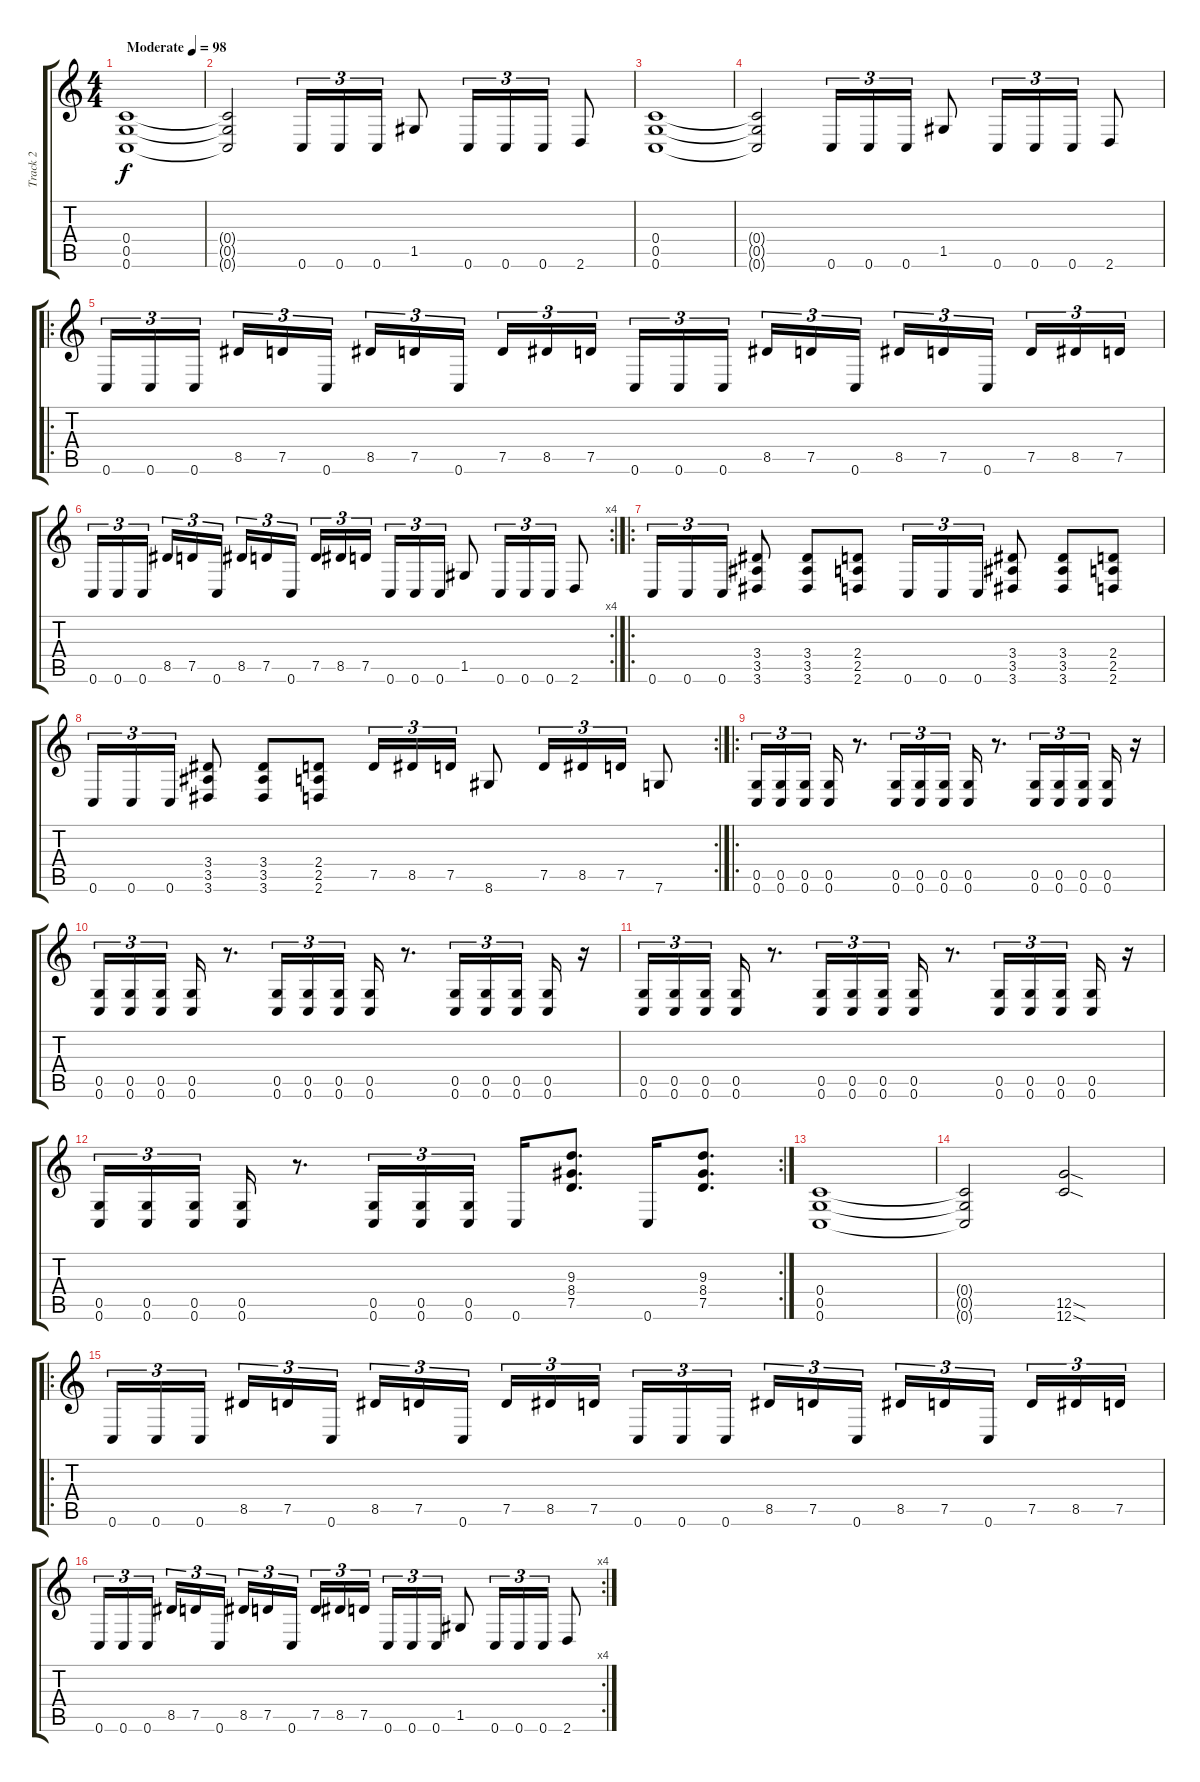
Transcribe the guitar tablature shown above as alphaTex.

\track ("Track 2" "Track 2") {instrument distortionguitar}
\staff {score tabs}
\tuning (D4 A3 F3 C3 G2 C2) {hide}
\ts (4 4)
\tempo (98 "Moderate")
\clef g2
\ks c
(0.4 0.5 0.6).1{dy f instrument distortionguitar} |
(0.4{t} 0.5{t} 0.6{t}).2 0.6.16{tu (3 2)} 0.6.16{tu (3 2)} 0.6.16{tu (3 2)} 1.5.8 0.6.16{tu (3 2)} 0.6.16{tu (3 2)} 0.6.16{tu (3 2)} 2.6.8 |
(0.4 0.5 0.6).1 |
(0.4{t} 0.5{t} 0.6{t}).2 0.6.16{tu (3 2)} 0.6.16{tu (3 2)} 0.6.16{tu (3 2)} 1.5.8 0.6.16{tu (3 2)} 0.6.16{tu (3 2)} 0.6.16{tu (3 2)} 2.6.8 |
\ro
0.6.16{tu (3 2)} 0.6.16{tu (3 2)} 0.6.16{tu (3 2) beam splitsecondary} 8.5.16{tu (3 2)} 7.5.16{tu (3 2)} 0.6.16{tu (3 2)} 8.5.16{tu (3 2)} 7.5.16{tu (3 2)} 0.6.16{tu (3 2) beam splitsecondary} 7.5.16{tu (3 2)} 8.5.16{tu (3 2)} 7.5.16{tu (3 2)} 0.6.16{tu (3 2)} 0.6.16{tu (3 2)} 0.6.16{tu (3 2) beam splitsecondary} 8.5.16{tu (3 2)} 7.5.16{tu (3 2)} 0.6.16{tu (3 2)} 8.5.16{tu (3 2)} 7.5.16{tu (3 2)} 0.6.16{tu (3 2) beam splitsecondary} 7.5.16{tu (3 2)} 8.5.16{tu (3 2)} 7.5.16{tu (3 2)} |
\rc 4
0.6.16{tu (3 2)} 0.6.16{tu (3 2)} 0.6.16{tu (3 2) beam splitsecondary} 8.5.16{tu (3 2)} 7.5.16{tu (3 2)} 0.6.16{tu (3 2)} 8.5.16{tu (3 2)} 7.5.16{tu (3 2)} 0.6.16{tu (3 2) beam splitsecondary} 7.5.16{tu (3 2)} 8.5.16{tu (3 2)} 7.5.16{tu (3 2)} 0.6.16{tu (3 2)} 0.6.16{tu (3 2)} 0.6.16{tu (3 2)} 1.5.8 0.6.16{tu (3 2)} 0.6.16{tu (3 2)} 0.6.16{tu (3 2)} 2.6.8 |
\ro
0.6.16{tu (3 2)} 0.6.16{tu (3 2)} 0.6.16{tu (3 2)} (3.4 3.5 3.6).8 (3.4 3.5 3.6).8 (2.4 2.5 2.6).8 0.6.16{tu (3 2)} 0.6.16{tu (3 2)} 0.6.16{tu (3 2)} (3.4 3.5 3.6).8 (3.4 3.5 3.6).8 (2.4 2.5 2.6).8 |
\rc 2
0.6.16{tu (3 2)} 0.6.16{tu (3 2)} 0.6.16{tu (3 2)} (3.4 3.5 3.6).8 (3.4 3.5 3.6).8 (2.4 2.5 2.6).8 7.5.16{tu (3 2)} 8.5.16{tu (3 2)} 7.5.16{tu (3 2)} 8.6.8 7.5.16{tu (3 2)} 8.5.16{tu (3 2)} 7.5.16{tu (3 2)} 7.6.8 |
\ro
(0.5 0.6).16{tu (3 2)} (0.5 0.6).16{tu (3 2)} (0.5 0.6).16{tu (3 2) beam splitsecondary} (0.5 0.6).16 r.8{d} (0.5 0.6).16{tu (3 2)} (0.5 0.6).16{tu (3 2)} (0.5 0.6).16{tu (3 2)} (0.5 0.6).16 r.8{d} (0.5 0.6).16{tu (3 2)} (0.5 0.6).16{tu (3 2)} (0.5 0.6).16{tu (3 2) beam splitsecondary} (0.5 0.6).16 r.16 |
(0.5 0.6).16{tu (3 2)} (0.5 0.6).16{tu (3 2)} (0.5 0.6).16{tu (3 2) beam splitsecondary} (0.5 0.6).16 r.8{d} (0.5 0.6).16{tu (3 2)} (0.5 0.6).16{tu (3 2)} (0.5 0.6).16{tu (3 2)} (0.5 0.6).16 r.8{d} (0.5 0.6).16{tu (3 2)} (0.5 0.6).16{tu (3 2)} (0.5 0.6).16{tu (3 2) beam splitsecondary} (0.5 0.6).16 r.16 |
(0.5 0.6).16{tu (3 2)} (0.5 0.6).16{tu (3 2)} (0.5 0.6).16{tu (3 2) beam splitsecondary} (0.5 0.6).16 r.8{d} (0.5 0.6).16{tu (3 2)} (0.5 0.6).16{tu (3 2)} (0.5 0.6).16{tu (3 2)} (0.5 0.6).16 r.8{d} (0.5 0.6).16{tu (3 2)} (0.5 0.6).16{tu (3 2)} (0.5 0.6).16{tu (3 2) beam splitsecondary} (0.5 0.6).16 r.16 |
\rc 2
(0.5 0.6).16{tu (3 2)} (0.5 0.6).16{tu (3 2)} (0.5 0.6).16{tu (3 2) beam splitsecondary} (0.5 0.6).16 r.8{d} (0.5 0.6).16{tu (3 2)} (0.5 0.6).16{tu (3 2)} (0.5 0.6).16{tu (3 2)} 0.6.16 (9.3 8.4 7.5).8{d} 0.6.16 (9.3 8.4 7.5).8{d} |
(0.4 0.5 0.6).1 |
(0.4{t} 0.5{t} 0.6{t}).2 (12.5{sod} 12.6{sod}).2 |
\ro
0.6.16{tu (3 2)} 0.6.16{tu (3 2)} 0.6.16{tu (3 2) beam splitsecondary} 8.5.16{tu (3 2)} 7.5.16{tu (3 2)} 0.6.16{tu (3 2)} 8.5.16{tu (3 2)} 7.5.16{tu (3 2)} 0.6.16{tu (3 2) beam splitsecondary} 7.5.16{tu (3 2)} 8.5.16{tu (3 2)} 7.5.16{tu (3 2)} 0.6.16{tu (3 2)} 0.6.16{tu (3 2)} 0.6.16{tu (3 2) beam splitsecondary} 8.5.16{tu (3 2)} 7.5.16{tu (3 2)} 0.6.16{tu (3 2)} 8.5.16{tu (3 2)} 7.5.16{tu (3 2)} 0.6.16{tu (3 2) beam splitsecondary} 7.5.16{tu (3 2)} 8.5.16{tu (3 2)} 7.5.16{tu (3 2)} |
\rc 4
0.6.16{tu (3 2)} 0.6.16{tu (3 2)} 0.6.16{tu (3 2) beam splitsecondary} 8.5.16{tu (3 2)} 7.5.16{tu (3 2)} 0.6.16{tu (3 2)} 8.5.16{tu (3 2)} 7.5.16{tu (3 2)} 0.6.16{tu (3 2) beam splitsecondary} 7.5.16{tu (3 2)} 8.5.16{tu (3 2)} 7.5.16{tu (3 2)} 0.6.16{tu (3 2)} 0.6.16{tu (3 2)} 0.6.16{tu (3 2)} 1.5.8 0.6.16{tu (3 2)} 0.6.16{tu (3 2)} 0.6.16{tu (3 2)} 2.6.8
